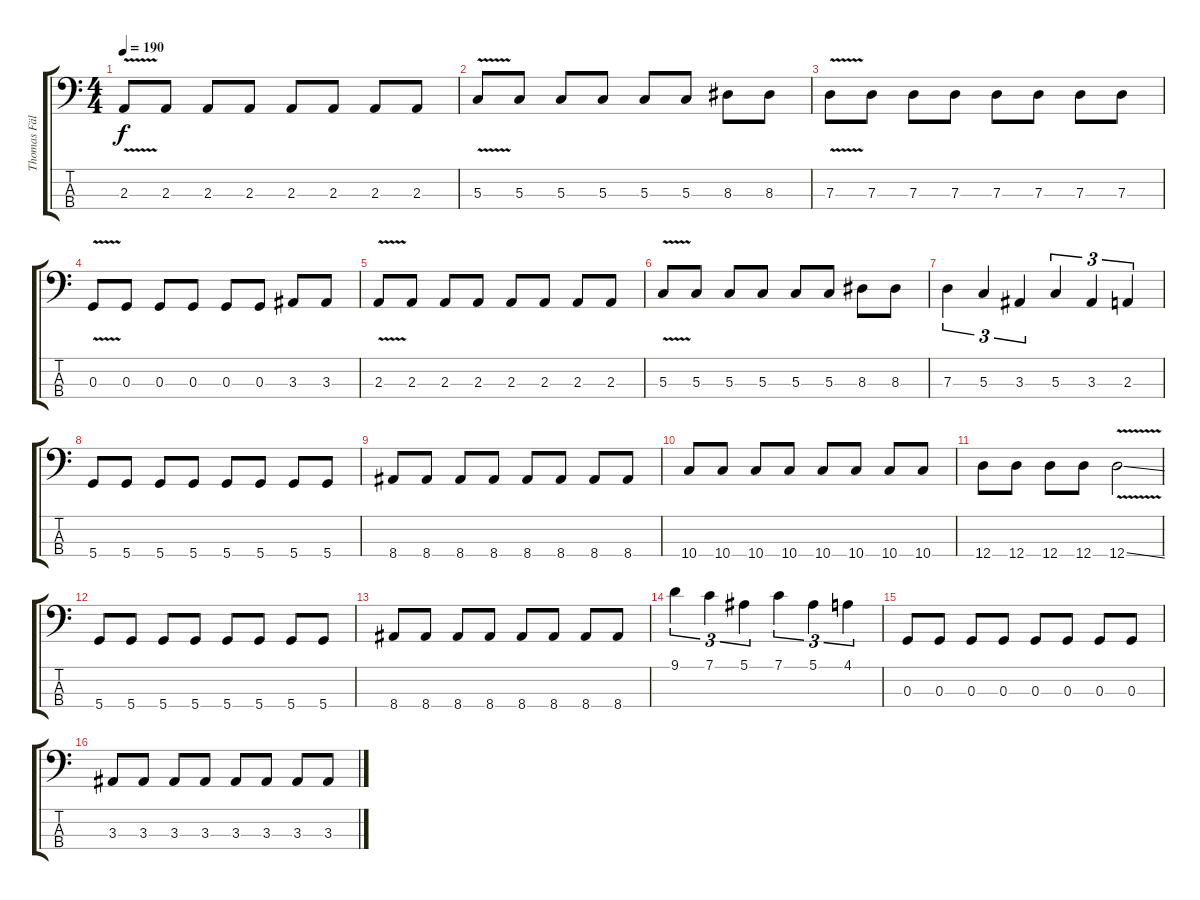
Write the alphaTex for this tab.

\track ("Thomas Fällgren" "Thomas Fäl") {instrument electricbassfinger}
\staff {score tabs}
\tuning (F2 C2 G1 D1) {hide}
\ts (4 4)
\tempo 190
\clef f4
\ks c
2.3{v}.8{dy f} 2.3.8 2.3.8 2.3.8 2.3.8 2.3.8 2.3.8 2.3.8 |
5.3{v}.8 5.3.8 5.3.8 5.3.8 5.3.8 5.3.8 8.3.8 8.3.8 |
7.3{v}.8 7.3.8 7.3.8 7.3.8 7.3.8 7.3.8 7.3.8 7.3.8 |
0.3{v}.8 0.3.8 0.3.8 0.3.8 0.3.8 0.3.8 3.3.8 3.3.8 |
2.3{v}.8 2.3.8 2.3.8 2.3.8 2.3.8 2.3.8 2.3.8 2.3.8 |
5.3{v}.8 5.3.8 5.3.8 5.3.8 5.3.8 5.3.8 8.3.8 8.3.8 |
7.3.4{tu (3 2)} 5.3.4{tu (3 2)} 3.3.4{tu (3 2)} 5.3.4{tu (3 2)} 3.3.4{tu (3 2)} 2.3.4{tu (3 2)} |
5.4.8 5.4.8 5.4.8 5.4.8 5.4.8 5.4.8 5.4.8 5.4.8 |
8.4.8 8.4.8 8.4.8 8.4.8 8.4.8 8.4.8 8.4.8 8.4.8 |
10.4.8 10.4.8 10.4.8 10.4.8 10.4.8 10.4.8 10.4.8 10.4.8 |
12.4.8 12.4.8 12.4.8 12.4.8 12.4{v ss}.2 |
5.4.8 5.4.8 5.4.8 5.4.8 5.4.8 5.4.8 5.4.8 5.4.8 |
8.4.8 8.4.8 8.4.8 8.4.8 8.4.8 8.4.8 8.4.8 8.4.8 |
9.1.4{tu (3 2)} 7.1.4{tu (3 2)} 5.1.4{tu (3 2)} 7.1.4{tu (3 2)} 5.1.4{tu (3 2)} 4.1.4{tu (3 2)} |
0.3.8 0.3.8 0.3.8 0.3.8 0.3.8 0.3.8 0.3.8 0.3.8 |
3.3.8 3.3.8 3.3.8 3.3.8 3.3.8 3.3.8 3.3.8 3.3.8
